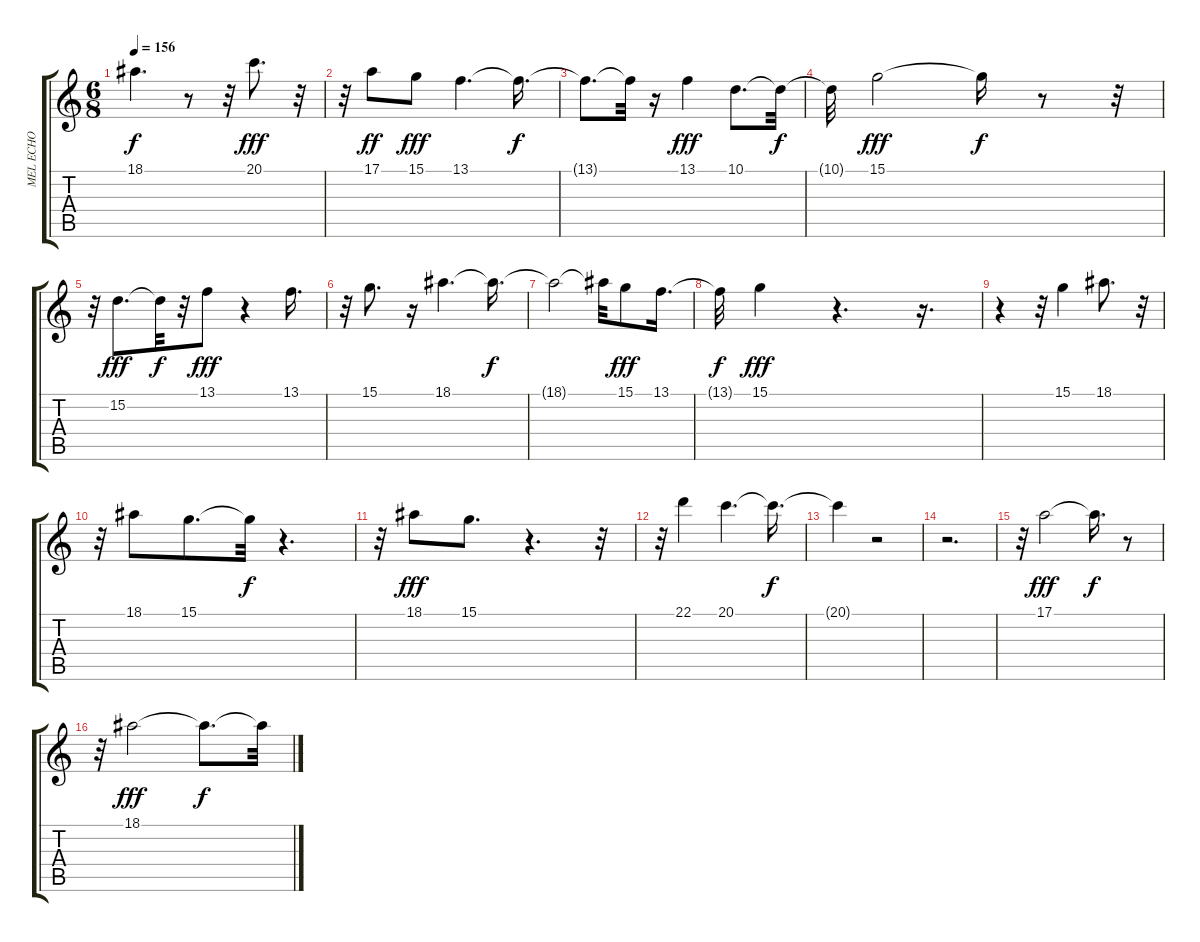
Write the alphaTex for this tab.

\track ("MEL ECHO" "MEL ECHO") {instrument vibraphone}
\staff {score tabs}
\tuning (E4 B3 G3 D3 A2 E2) {hide}
\ts (6 8)
\tempo 156
\clef g2
\ks c
18.1{t}.4{d dy f} r.8 r.32 20.1.8{d dy fff} r.32 |
r.32 17.1.8{dy ff} 15.1.8{dy fff} 13.1.4{d} 13.1{t}.16{d dy f} |
13.1{t}.8{d} 13.1{t}.32 r.16 13.1.4{dy fff} 10.1.8{d} 10.1{t}.32{dy f} |
10.1{t}.32 15.1.2{dy fff} 15.1{t}.16{dy f} r.8 r.32 |
r.32 15.2.8{d dy fff} 15.2{t}.32{dy f} r.32 13.1.8{dy fff} r.4 13.1.16{d} |
r.32 15.1.8{d} r.16 18.1.4{d} 18.1{t}.16{d dy f} |
18.1{t}.2 18.1{t}.32 15.1.8{dy fff} 13.1.16{d} |
13.1{t}.32{dy f} 15.1.4{dy fff} r.4{d} r.16{d} |
r.4 r.32 15.1.4 18.1.8{d} r.32 |
r.32 18.1.8 15.1.8{d} 15.1{t}.32{dy f} r.4{d} |
r.32 18.1.8{dy fff} 15.1.8{d} r.4{d} r.32 |
r.32 22.1.4 20.1.4{d} 20.1{t}.16{d dy f} |
20.1{t}.4 r.2 |
r.2{d} |
r.32 17.1.2{dy fff} 17.1{t}.16{d dy f} r.8 |
r.32 18.1.2{dy fff} 18.1{t}.8{d dy f} 18.1{t}.32
